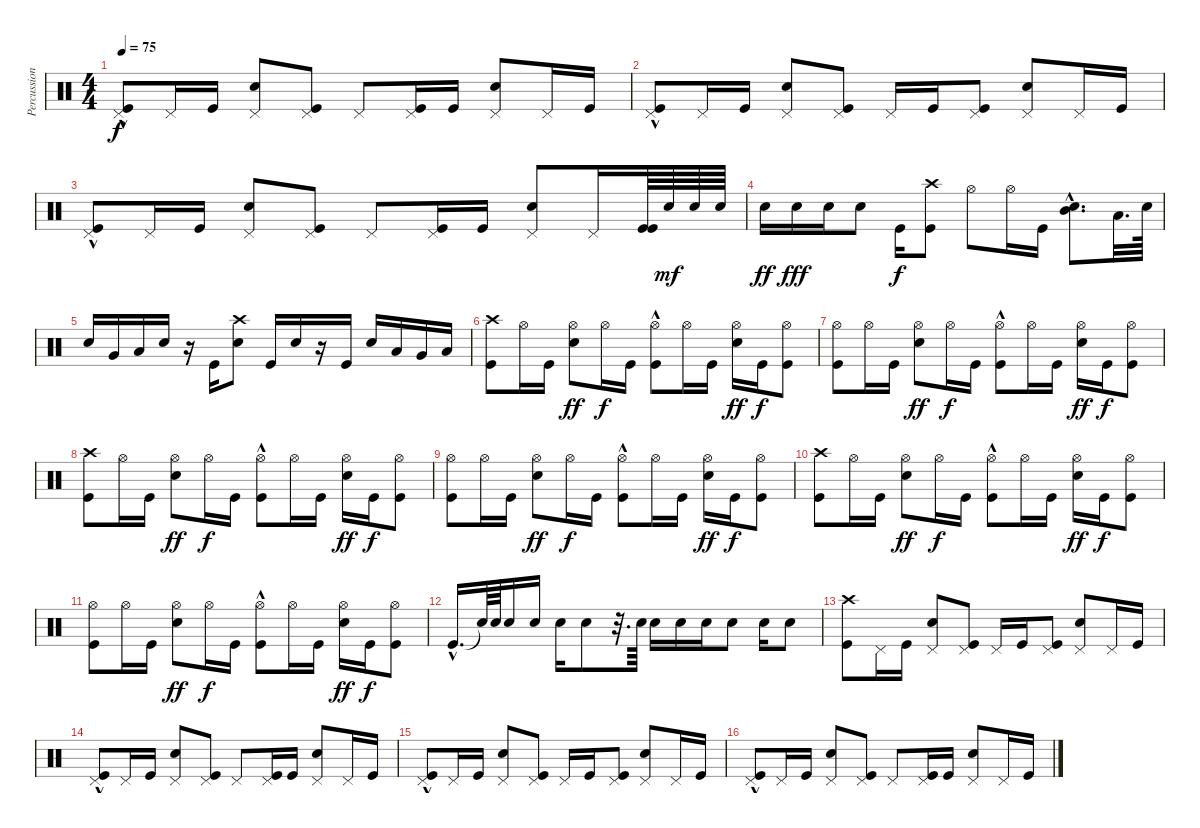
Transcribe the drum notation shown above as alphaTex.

\track ("Percussion" "Percussion") {instrument percussion}
\staff {score}
\articulation defaults
\ts (4 4)
\tempo 75
\clef neutral
\ks c
("Pedal Hi-Hat (hit)" "Kick (hit)"{hac}).8{dy f} "Pedal Hi-Hat (hit)".16 "Kick (hit)".16 ("Pedal Hi-Hat (hit)" "Electric Snare (hit)").8 ("Pedal Hi-Hat (hit)" "Kick (hit)").8 "Pedal Hi-Hat (hit)".8 ("Pedal Hi-Hat (hit)" "Kick (hit)").16 "Kick (hit)".16 ("Pedal Hi-Hat (hit)" "Electric Snare (hit)").8 "Pedal Hi-Hat (hit)".16 "Kick (hit)".16 |
("Pedal Hi-Hat (hit)" "Kick (hit)"{hac}).8 "Pedal Hi-Hat (hit)".16 "Kick (hit)".16 ("Pedal Hi-Hat (hit)" "Electric Snare (hit)").8 ("Pedal Hi-Hat (hit)" "Kick (hit)").8 "Pedal Hi-Hat (hit)".16 "Kick (hit)".16 ("Pedal Hi-Hat (hit)" "Kick (hit)").8 ("Pedal Hi-Hat (hit)" "Electric Snare (hit)").8 "Pedal Hi-Hat (hit)".16 "Kick (hit)".16 |
("Pedal Hi-Hat (hit)" "Kick (hit)"{hac}).8 "Pedal Hi-Hat (hit)".16 "Kick (hit)".16 ("Pedal Hi-Hat (hit)" "Electric Snare (hit)").8 ("Pedal Hi-Hat (hit)" "Kick (hit)").8 "Pedal Hi-Hat (hit)".8 ("Pedal Hi-Hat (hit)" "Kick (hit)").16 "Kick (hit)".16 ("Pedal Hi-Hat (hit)" "Electric Snare (hit)").8 "Pedal Hi-Hat (hit)".16 ("Kick (hit)" "Kick (hit)").64 "Electric Snare (hit)".64{dy mf} "Electric Snare (hit)".64 "Electric Snare (hit)".64 |
"Electric Snare (hit)".16{dy ff} "Electric Snare (hit)".16{dy fff} "Electric Snare (hit)".16 "Electric Snare (hit)".8 "Kick (hit)".16{dy f} ("Kick (hit)" "Crash high (hit)").8 "Hi-Hat (open)".8 "Hi-Hat (open)".16 "Kick (hit)".16 ("Mid Tom (hit)" "Electric Snare (hit)"{hac}).8{d} "Low Tom (hit)".32{d} "Electric Snare (hit)".64 |
"Electric Snare (hit)".16 "Very Low Tom (hit)".16 "Low Floor Tom (hit)".16 "Electric Snare (hit)".16 r.16 "Kick (hit)".16 ("Crash high (hit)" "Electric Snare (hit)").8 "Kick (hit)".16 "Electric Snare (hit)".16 r.16 "Kick (hit)".16 "Electric Snare (hit)".16 "Low Tom (hit)".16 "Very Low Tom (hit)".16 "Low Floor Tom (hit)".16 |
("Crash high (hit)" "Kick (hit)").8 "Hi-Hat (open)".16 "Kick (hit)".16 ("Electric Snare (hit)" "Hi-Hat (open)").8{dy ff} "Hi-Hat (open)".16{dy f} "Kick (hit)".16 ("Kick (hit)"{hac} "Hi-Hat (open)").8 "Hi-Hat (open)".16 "Kick (hit)".16 ("Electric Snare (hit)" "Hi-Hat (open)").16{dy ff} "Kick (hit)".16{dy f} ("Kick (hit)" "Hi-Hat (open)").8 |
("Hi-Hat (open)" "Kick (hit)").8 "Hi-Hat (open)".16 "Kick (hit)".16 ("Electric Snare (hit)" "Hi-Hat (open)").8{dy ff} "Hi-Hat (open)".16{dy f} "Kick (hit)".16 ("Kick (hit)"{hac} "Hi-Hat (open)").8 "Hi-Hat (open)".16 "Kick (hit)".16 ("Electric Snare (hit)" "Hi-Hat (open)").16{dy ff} "Kick (hit)".16{dy f} ("Kick (hit)" "Hi-Hat (open)").8 |
("Crash high (hit)" "Kick (hit)").8 "Hi-Hat (open)".16 "Kick (hit)".16 ("Electric Snare (hit)" "Hi-Hat (open)").8{dy ff} "Hi-Hat (open)".16{dy f} "Kick (hit)".16 ("Kick (hit)"{hac} "Hi-Hat (open)").8 "Hi-Hat (open)".16 "Kick (hit)".16 ("Electric Snare (hit)" "Hi-Hat (open)").16{dy ff} "Kick (hit)".16{dy f} ("Kick (hit)" "Hi-Hat (open)").8 |
("Hi-Hat (open)" "Kick (hit)").8 "Hi-Hat (open)".16 "Kick (hit)".16 ("Electric Snare (hit)" "Hi-Hat (open)").8{dy ff} "Hi-Hat (open)".16{dy f} "Kick (hit)".16 ("Kick (hit)"{hac} "Hi-Hat (open)").8 "Hi-Hat (open)".16 "Kick (hit)".16 ("Electric Snare (hit)" "Hi-Hat (open)").16{dy ff} "Kick (hit)".16{dy f} ("Kick (hit)" "Hi-Hat (open)").8 |
("Crash high (hit)" "Kick (hit)").8 "Hi-Hat (open)".16 "Kick (hit)".16 ("Electric Snare (hit)" "Hi-Hat (open)").8{dy ff} "Hi-Hat (open)".16{dy f} "Kick (hit)".16 ("Kick (hit)"{hac} "Hi-Hat (open)").8 "Hi-Hat (open)".16 "Kick (hit)".16 ("Electric Snare (hit)" "Hi-Hat (open)").16{dy ff} "Kick (hit)".16{dy f} ("Kick (hit)" "Hi-Hat (open)").8 |
("Hi-Hat (open)" "Kick (hit)").8 "Hi-Hat (open)".16 "Kick (hit)".16 ("Electric Snare (hit)" "Hi-Hat (open)").8{dy ff} "Hi-Hat (open)".16{dy f} "Kick (hit)".16 ("Kick (hit)"{hac} "Hi-Hat (open)").8 "Hi-Hat (open)".16 "Kick (hit)".16 ("Electric Snare (hit)" "Hi-Hat (open)").16{dy ff} "Kick (hit)".16{dy f} ("Kick (hit)" "Hi-Hat (open)").8 |
"Kick (hit)"{hac}.16{d} "Snare (hit)"{t}.64 "Electric Snare (hit)".64 "Electric Snare (hit)".16 "Electric Snare (hit)".16 "Electric Snare (hit)".16 "Electric Snare (hit)".8 r.32{d} "Electric Snare (hit)".64 "Electric Snare (hit)".16 "Electric Snare (hit)".16 "Electric Snare (hit)".16 "Electric Snare (hit)".8 "Electric Snare (hit)".16 "Electric Snare (hit)".8 |
("Crash high (hit)" "Kick (hit)").8 "Pedal Hi-Hat (hit)".16 "Kick (hit)".16 ("Pedal Hi-Hat (hit)" "Electric Snare (hit)").8 ("Pedal Hi-Hat (hit)" "Kick (hit)").8 "Pedal Hi-Hat (hit)".16 "Kick (hit)".16 ("Pedal Hi-Hat (hit)" "Kick (hit)").8 ("Pedal Hi-Hat (hit)" "Electric Snare (hit)").8 "Pedal Hi-Hat (hit)".16 "Kick (hit)".16 |
("Pedal Hi-Hat (hit)" "Kick (hit)"{hac}).8 "Pedal Hi-Hat (hit)".16 "Kick (hit)".16 ("Pedal Hi-Hat (hit)" "Electric Snare (hit)").8 ("Pedal Hi-Hat (hit)" "Kick (hit)").8 "Pedal Hi-Hat (hit)".8 ("Pedal Hi-Hat (hit)" "Kick (hit)").16 "Kick (hit)".16 ("Pedal Hi-Hat (hit)" "Electric Snare (hit)").8 "Pedal Hi-Hat (hit)".16 "Kick (hit)".16 |
("Pedal Hi-Hat (hit)" "Kick (hit)"{hac}).8 "Pedal Hi-Hat (hit)".16 "Kick (hit)".16 ("Pedal Hi-Hat (hit)" "Electric Snare (hit)").8 ("Pedal Hi-Hat (hit)" "Kick (hit)").8 "Pedal Hi-Hat (hit)".16 "Kick (hit)".16 ("Pedal Hi-Hat (hit)" "Kick (hit)").8 ("Pedal Hi-Hat (hit)" "Electric Snare (hit)").8 "Pedal Hi-Hat (hit)".16 "Kick (hit)".16 |
("Pedal Hi-Hat (hit)" "Kick (hit)"{hac}).8 "Pedal Hi-Hat (hit)".16 "Kick (hit)".16 ("Pedal Hi-Hat (hit)" "Electric Snare (hit)").8 ("Pedal Hi-Hat (hit)" "Kick (hit)").8 "Pedal Hi-Hat (hit)".8 ("Pedal Hi-Hat (hit)" "Kick (hit)").16 "Kick (hit)".16 ("Pedal Hi-Hat (hit)" "Electric Snare (hit)").8 "Pedal Hi-Hat (hit)".16 "Kick (hit)".16
